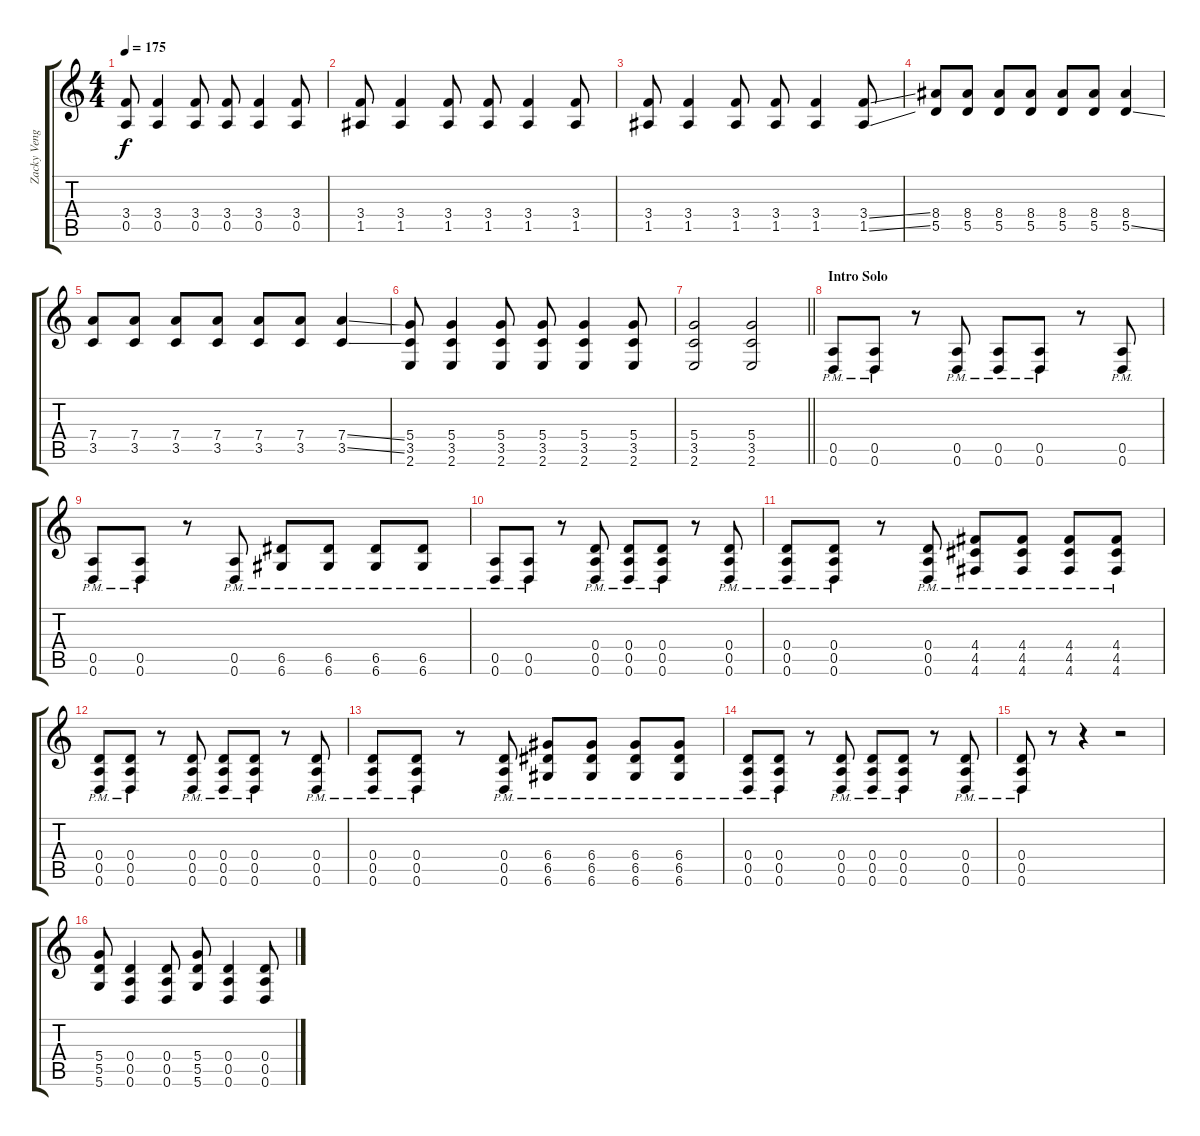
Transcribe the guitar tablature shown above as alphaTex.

\track ("Zacky Vengeance" "Zacky Veng") {instrument distortionguitar}
\staff {score tabs}
\tuning (E4 B3 G3 D3 A2 D2) {hide}
\ts (4 4)
\tempo 175
\clef g2
\ks c
(3.4 0.5).8{dy f} (3.4 0.5).4 (3.4 0.5).8 (3.4 0.5).8 (3.4 0.5).4 (3.4 0.5).8 |
(3.4 1.5).8 (3.4 1.5).4 (3.4 1.5).8 (3.4 1.5).8 (3.4 1.5).4 (3.4 1.5).8 |
(3.4 1.5).8 (3.4 1.5).4 (3.4 1.5).8 (3.4 1.5).8 (3.4 1.5).4 (3.4{ss} 1.5{ss}).8 |
(8.4 5.5).8 (8.4 5.5).8 (8.4 5.5).8 (8.4 5.5).8 (8.4 5.5).8 (8.4 5.5).8 (8.4 5.5{ss}).4 |
(7.4 3.5).8 (7.4 3.5).8 (7.4 3.5).8 (7.4 3.5).8 (7.4 3.5).8 (7.4 3.5).8 (7.4{ss} 3.5{ss}).4 |
(5.4 3.5 2.6).8 (5.4 3.5 2.6).4 (5.4 3.5 2.6).8 (5.4 3.5 2.6).8 (5.4 3.5 2.6).4 (5.4 3.5 2.6).8 |
\barLineRight lightlight
(5.4 3.5 2.6).2 (5.4 3.5 2.6).2 |
\section ("" "Intro Solo")
(0.5 0.6{pm}).8 (0.5 0.6{pm}).8 r.8 (0.5 0.6{pm}).8 (0.5 0.6{pm}).8 (0.5 0.6{pm}).8 r.8 (0.5 0.6{pm}).8 |
(0.5 0.6{pm}).8 (0.5 0.6{pm}).8 r.8 (0.5 0.6{pm}).8 (6.5 6.6{pm}).8 (6.5 6.6{pm}).8 (6.5 6.6{pm}).8 (6.5 6.6{pm}).8 |
(0.5 0.6{pm}).8 (0.5 0.6{pm}).8 r.8 (0.4 0.5 0.6{pm}).8 (0.4 0.5 0.6{pm}).8 (0.4 0.5 0.6{pm}).8 r.8 (0.4 0.5 0.6{pm}).8 |
(0.4 0.5 0.6{pm}).8 (0.4 0.5 0.6{pm}).8 r.8 (0.4 0.5 0.6{pm}).8 (4.4 4.5 4.6{pm}).8 (4.4 4.5 4.6{pm}).8 (4.4 4.5 4.6{pm}).8 (4.4 4.5 4.6{pm}).8 |
(0.4 0.5 0.6{pm}).8 (0.4 0.5 0.6{pm}).8 r.8 (0.4 0.5 0.6{pm}).8 (0.4 0.5 0.6{pm}).8 (0.4 0.5 0.6{pm}).8 r.8 (0.4 0.5 0.6{pm}).8 |
(0.4 0.5 0.6{pm}).8 (0.4 0.5 0.6{pm}).8 r.8 (0.4 0.5 0.6{pm}).8 (6.4 6.5 6.6{pm}).8 (6.4 6.5 6.6{pm}).8 (6.4 6.5 6.6{pm}).8 (6.4 6.5 6.6{pm}).8 |
(0.4 0.5 0.6{pm}).8 (0.4 0.5 0.6{pm}).8 r.8 (0.4 0.5 0.6{pm}).8 (0.4 0.5 0.6{pm}).8 (0.4 0.5 0.6{pm}).8 r.8 (0.4 0.5 0.6{pm}).8 |
(0.4{pm} 0.5 0.6).8 r.8 r.4 r.2 |
(5.4 5.5 5.6).8 (0.4 0.5 0.6).4 (0.4 0.5 0.6).8 (5.4 5.5 5.6).8 (0.4 0.5 0.6).4 (0.4 0.5 0.6).8
